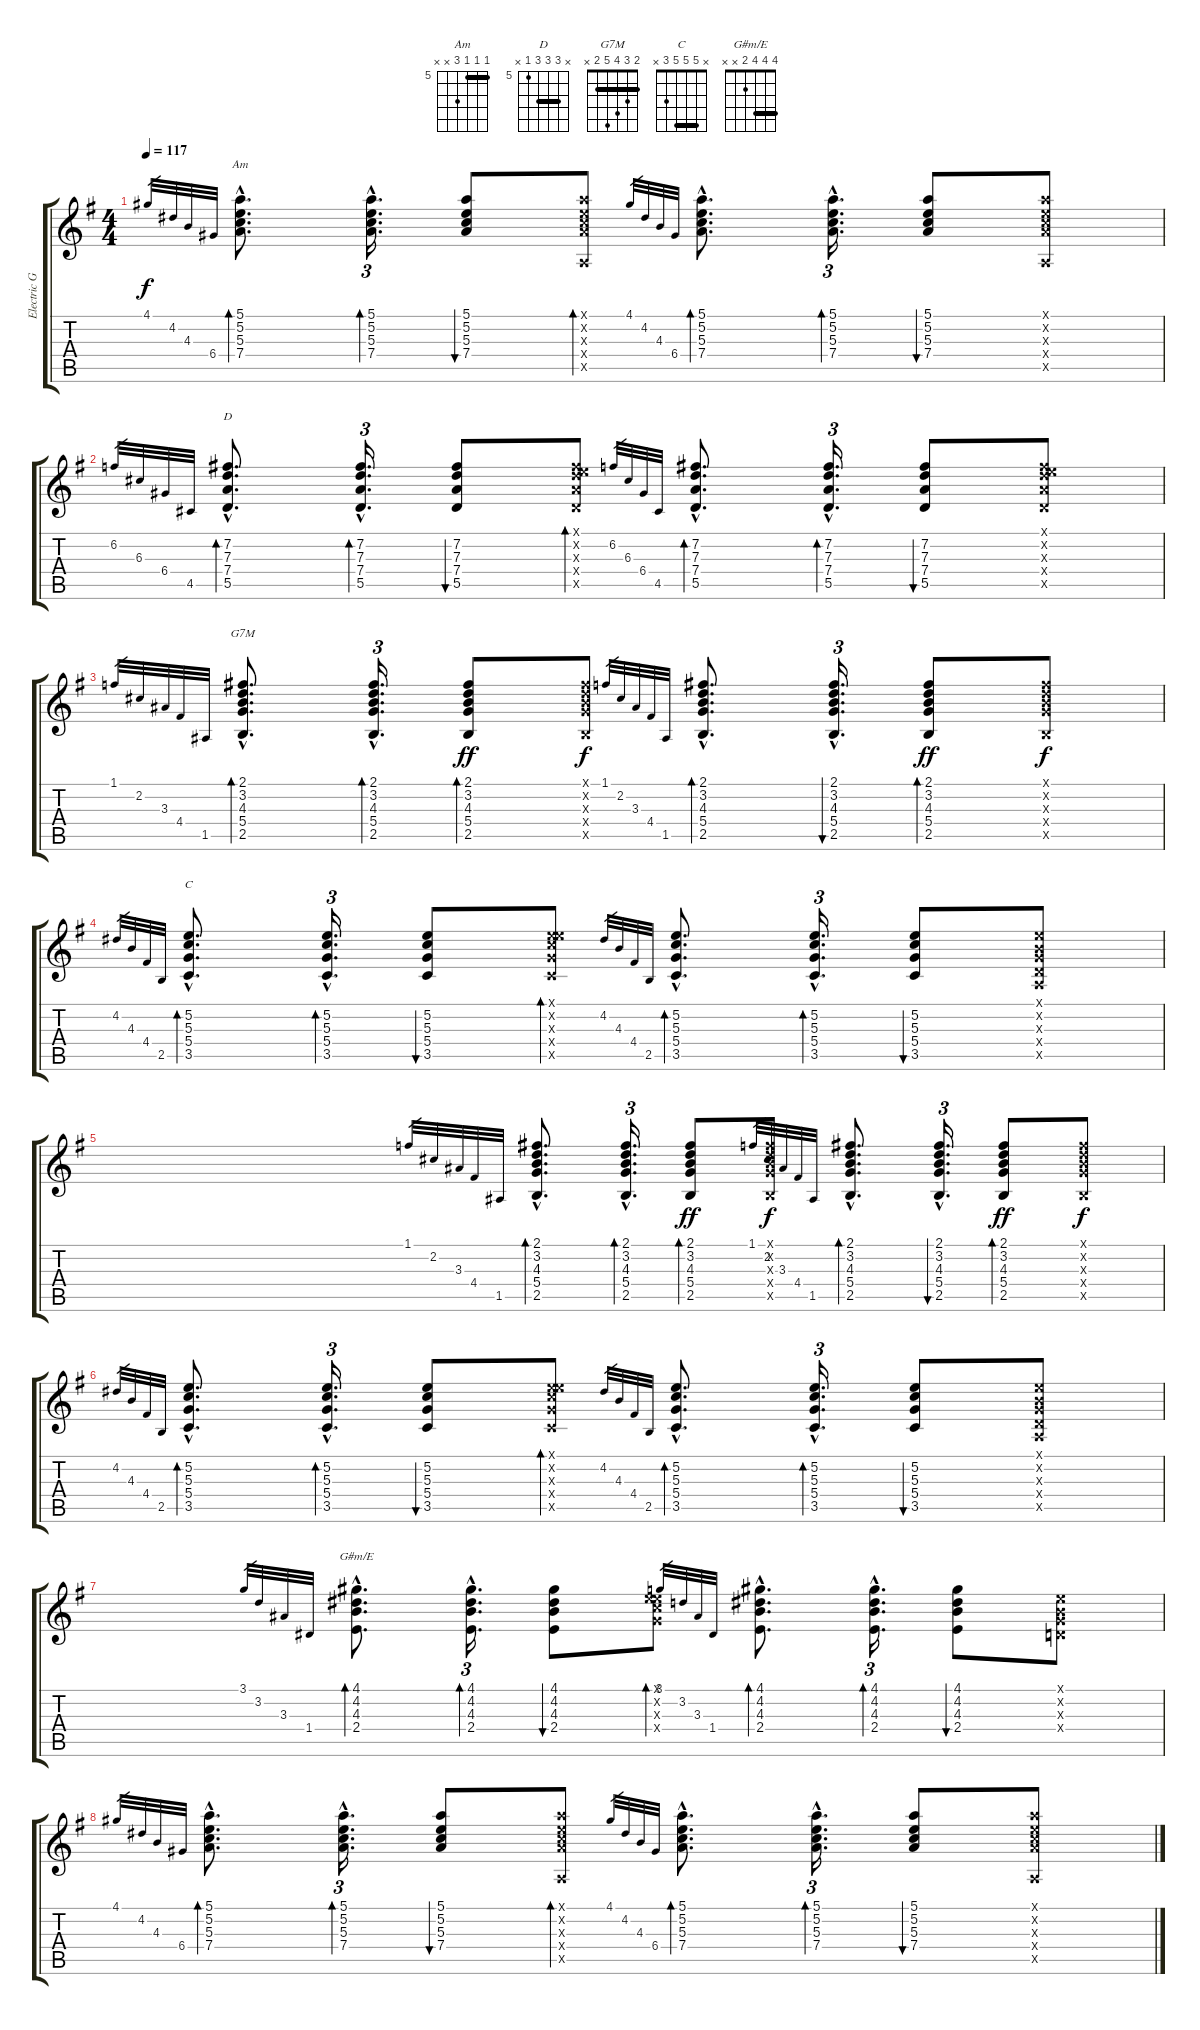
\track ("Electric Guitar" "Electric G") {instrument electricguitarjazz}
\staff {score tabs}
\tuning (E4 B3 G3 D3 A2 E2) {hide}
\chord ("Am" 5 5 5 7 x x) {firstfret 5 barre 5}
\chord ("D" x 7 7 7 5 x) {firstfret 5 barre 7}
\chord ("G7M" 2 3 4 5 2 x) {barre 2}
\chord ("C" x 5 5 5 3 x) {barre 5}
\chord ("G#m/E" 4 4 4 2 x x) {barre 4}
\ts (4 4)
\tempo 117
\clef g2
\ks g
4.1.32{gr dy f} 4.2.32{gr} 4.3.32{gr} 6.4.32{gr} (5.1{hac} 5.2{hac} 5.3{hac} 7.4{hac}).8{d bd 30 ch "Am"} (5.1{hac} 5.2{hac} 5.3{hac} 7.4{hac}).16{d tu (3 2) bd 30} (5.1 5.2 5.3 7.4).8{bu 30} (5.1{x} 5.2{x} 5.3{x} 7.4{x} 0.5{x}).8{bd 30} 4.1.32{gr} 4.2.32{gr} 4.3.32{gr} 6.4.32{gr} (5.1{hac} 5.2{hac} 5.3{hac} 7.4{hac}).8{d bd 30} (5.1{hac} 5.2{hac} 5.3{hac} 7.4{hac}).16{d tu (3 2) bd 30} (5.1 5.2 5.3 7.4).8{bu 30} (5.1{x} 5.2{x} 5.3{x} 7.4{x} 0.5{x}).8 |
6.2.32{gr} 6.3.32{gr} 6.4.32{gr} 4.5.32{gr} (7.2{hac} 7.3{hac} 7.4{hac} 5.5{hac}).8{d bd 30 ch "D"} (7.2{hac} 7.3{hac} 7.4{hac} 5.5{hac}).16{d tu (3 2) bd 30} (7.2 7.3 7.4 5.5).8{bu 30} (0.1{x} 7.2{x} 7.3{x} 7.4{x} 5.5{x}).8{bd 30} 6.2.32{gr} 6.3.32{gr} 6.4.32{gr} 4.5.32{gr} (7.2{hac} 7.3{hac} 7.4{hac} 5.5{hac}).8{d bd 30} (7.2{hac} 7.3{hac} 7.4{hac} 5.5{hac}).16{d tu (3 2) bd 30} (7.2 7.3 7.4 5.5).8{bu 30} (0.1{x} 7.2{x} 7.3{x} 7.4{x} 5.5{x}).8 |
1.1.32{gr} 2.2.32{gr} 3.3.32{gr} 4.4.32{gr} 1.5.32{gr} (2.1{hac} 3.2{hac} 4.3{hac} 5.4{hac} 2.5{hac}).8{d bd 30 ch "G7M"} (2.1{hac} 3.2{hac} 4.3{hac} 5.4{hac} 2.5{hac}).16{d tu (3 2) bd 30} (2.1 3.2 4.3 5.4 2.5).8{bd 30 dy ff} (2.1{x} 3.2{x} 4.3{x} 5.4{x} 2.5{x}).8{dy f} 1.1.32{gr} 2.2.32{gr} 3.3.32{gr} 4.4.32{gr} 1.5.32{gr} (2.1{hac} 3.2{hac} 4.3{hac} 5.4{hac} 2.5{hac}).8{d bd 30} (2.1{hac} 3.2{hac} 4.3{hac} 5.4{hac} 2.5{hac}).16{d tu (3 2) bu 30} (2.1 3.2 4.3 5.4 2.5).8{bd 30 dy ff} (2.1{x} 3.2{x} 4.3{x} 5.4{x} 2.5{x}).8{dy f} |
4.2.32{gr} 4.3.32{gr} 4.4.32{gr} 2.5.32{gr} (5.2{hac} 5.3{hac} 5.4{hac} 3.5{hac}).8{d bd 30 ch "C"} (5.2{hac} 5.3{hac} 5.4{hac} 3.5{hac}).16{d tu (3 2) bd 30} (5.2 5.3 5.4 3.5).8{bu 30} (0.1{x} 5.2{x} 5.3{x} 5.4{x} 3.5{x}).8{bd 30} 4.2.32{gr} 4.3.32{gr} 4.4.32{gr} 2.5.32{gr} (5.2{hac} 5.3{hac} 5.4{hac} 3.5{hac}).8{d bd 30} (5.2{hac} 5.3{hac} 5.4{hac} 3.5{hac}).16{d tu (3 2) bd 30} (5.2 5.3 5.4 3.5).8{bu 30} (0.1{x} 0.2{x} 0.3{x} 0.4{x} 0.5{x}).8 |
1.1.32{gr} 2.2.32{gr} 3.3.32{gr} 4.4.32{gr} 1.5.32{gr} (2.1{hac} 3.2{hac} 4.3{hac} 5.4{hac} 2.5{hac}).8{d bd 30} (2.1{hac} 3.2{hac} 4.3{hac} 5.4{hac} 2.5{hac}).16{d tu (3 2) bd 30} (2.1 3.2 4.3 5.4 2.5).8{bd 30 dy ff} (2.1{x} 3.2{x} 4.3{x} 5.4{x} 2.5{x}).8{dy f} 1.1.32{gr} 2.2.32{gr} 3.3.32{gr} 4.4.32{gr} 1.5.32{gr} (2.1{hac} 3.2{hac} 4.3{hac} 5.4{hac} 2.5{hac}).8{d bd 30} (2.1{hac} 3.2{hac} 4.3{hac} 5.4{hac} 2.5{hac}).16{d tu (3 2) bu 30} (2.1 3.2 4.3 5.4 2.5).8{bd 30 dy ff} (2.1{x} 3.2{x} 4.3{x} 5.4{x} 2.5{x}).8{dy f} |
4.2.32{gr} 4.3.32{gr} 4.4.32{gr} 2.5.32{gr} (5.2{hac} 5.3{hac} 5.4{hac} 3.5{hac}).8{d bd 30} (5.2{hac} 5.3{hac} 5.4{hac} 3.5{hac}).16{d tu (3 2) bd 30} (5.2 5.3 5.4 3.5).8{bu 30} (0.1{x} 5.2{x} 5.3{x} 5.4{x} 3.5{x}).8{bd 30} 4.2.32{gr} 4.3.32{gr} 4.4.32{gr} 2.5.32{gr} (5.2{hac} 5.3{hac} 5.4{hac} 3.5{hac}).8{d bd 30} (5.2{hac} 5.3{hac} 5.4{hac} 3.5{hac}).16{d tu (3 2) bd 30} (5.2 5.3 5.4 3.5).8{bu 30} (0.1{x} 0.2{x} 0.3{x} 0.4{x} 0.5{x}).8 |
3.1.32{gr} 3.2.32{gr} 3.3.32{gr} 1.4.32{gr} (4.1{hac} 4.2{hac} 4.3{hac} 2.4{hac}).8{d bd 30 ch "G#m/E"} (4.1{hac} 4.2{hac} 4.3{hac} 2.4{hac}).16{d tu (3 2) bd 30} (4.1 4.2 4.3 2.4).8{bu 30} (0.1{x} 5.2{x} 5.3{x} 5.4{x}).8{bd 30} 3.1.32{gr} 3.2.32{gr} 3.3.32{gr} 1.4.32{gr} (4.1{hac} 4.2{hac} 4.3{hac} 2.4{hac}).8{d bd 30} (4.1{hac} 4.2{hac} 4.3{hac} 2.4{hac}).16{d tu (3 2) bd 30} (4.1 4.2 4.3 2.4).8{bu 30} (0.1{x} 0.2{x} 0.3{x} 0.4{x}).8 |
4.1.32{gr} 4.2.32{gr} 4.3.32{gr} 6.4.32{gr} (5.1{hac} 5.2{hac} 5.3{hac} 7.4{hac}).8{d bd 30} (5.1{hac} 5.2{hac} 5.3{hac} 7.4{hac}).16{d tu (3 2) bd 30} (5.1 5.2 5.3 7.4).8{bu 30} (5.1{x} 5.2{x} 5.3{x} 7.4{x} 0.5{x}).8{bd 30} 4.1.32{gr} 4.2.32{gr} 4.3.32{gr} 6.4.32{gr} (5.1{hac} 5.2{hac} 5.3{hac} 7.4{hac}).8{d bd 30} (5.1{hac} 5.2{hac} 5.3{hac} 7.4{hac}).16{d tu (3 2) bd 30} (5.1 5.2 5.3 7.4).8{bu 30} (5.1{x} 5.2{x} 5.3{x} 7.4{x} 0.5{x}).8
